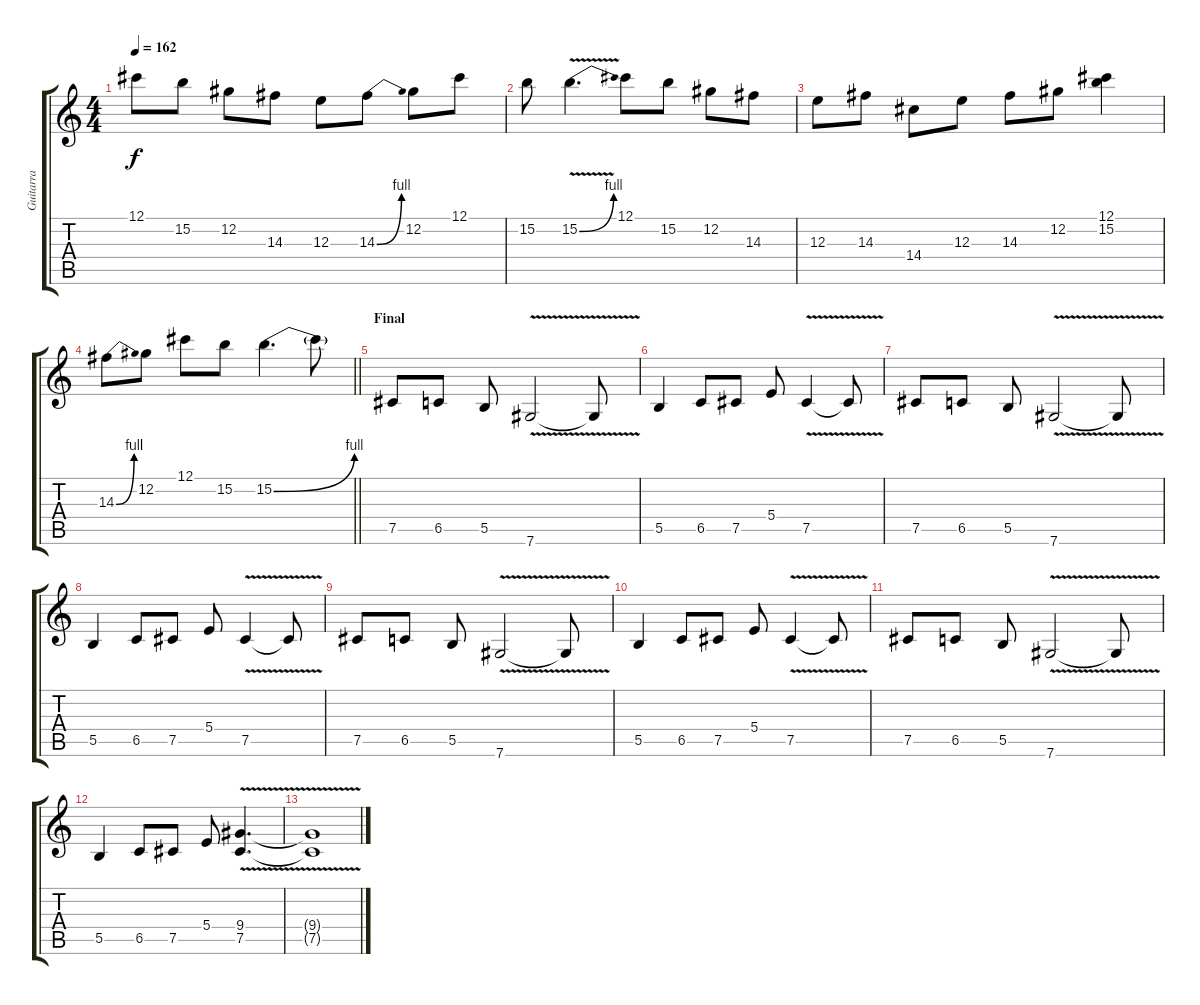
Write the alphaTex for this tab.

\track ("Guitarra" "Guitarra") {instrument distortionguitar}
\staff {score tabs}
\tuning (Db4 Ab3 E3 B2 Gb2 Db2) {hide}
\ts (4 4)
\tempo 162
\clef g2
\ks c
12.1.8{dy f} 15.2.8 12.2.8 14.3.8 12.3.8 14.3{be (bend 0 0 60 4)}.8 12.2.8 12.1.8 |
15.2.8 15.2{be (bend 0 0 60 4) v}.4{d} 12.1.8 15.2.8 12.2.8 14.3.8 |
12.3.8 14.3.8 14.4.8 12.3.8 14.3.8 12.2.8 (12.1 15.2).4 |
\barLineRight lightlight
14.3{be (bend 0 0 60 4)}.8 12.2.8 12.1.8 15.2.8 15.2{be (bend 0 0 60 4)}.4{d} 15.2{t}.8 |
\section ("" "Final")
7.5.8 6.5.8 5.5.8 7.6{v}.2 7.6{t}.8 |
5.5.4 6.5.8 7.5.8 5.4.8 7.5{v}.4 7.5{v t}.8 |
7.5.8 6.5.8 5.5.8 7.6{v}.2 7.6{t}.8 |
5.5.4 6.5.8 7.5.8 5.4.8 7.5{v}.4 7.5{v t}.8 |
7.5.8 6.5.8 5.5.8 7.6{v}.2 7.6{t}.8 |
5.5.4 6.5.8 7.5.8 5.4.8 7.5{v}.4 7.5{v t}.8 |
7.5.8 6.5.8 5.5.8 7.6{v}.2 7.6{t}.8 |
5.5.4 6.5.8 7.5.8 5.4.8 (9.4 7.5{v}).4{d} |
(9.4{t} 7.5{t}).1{volume 0}
